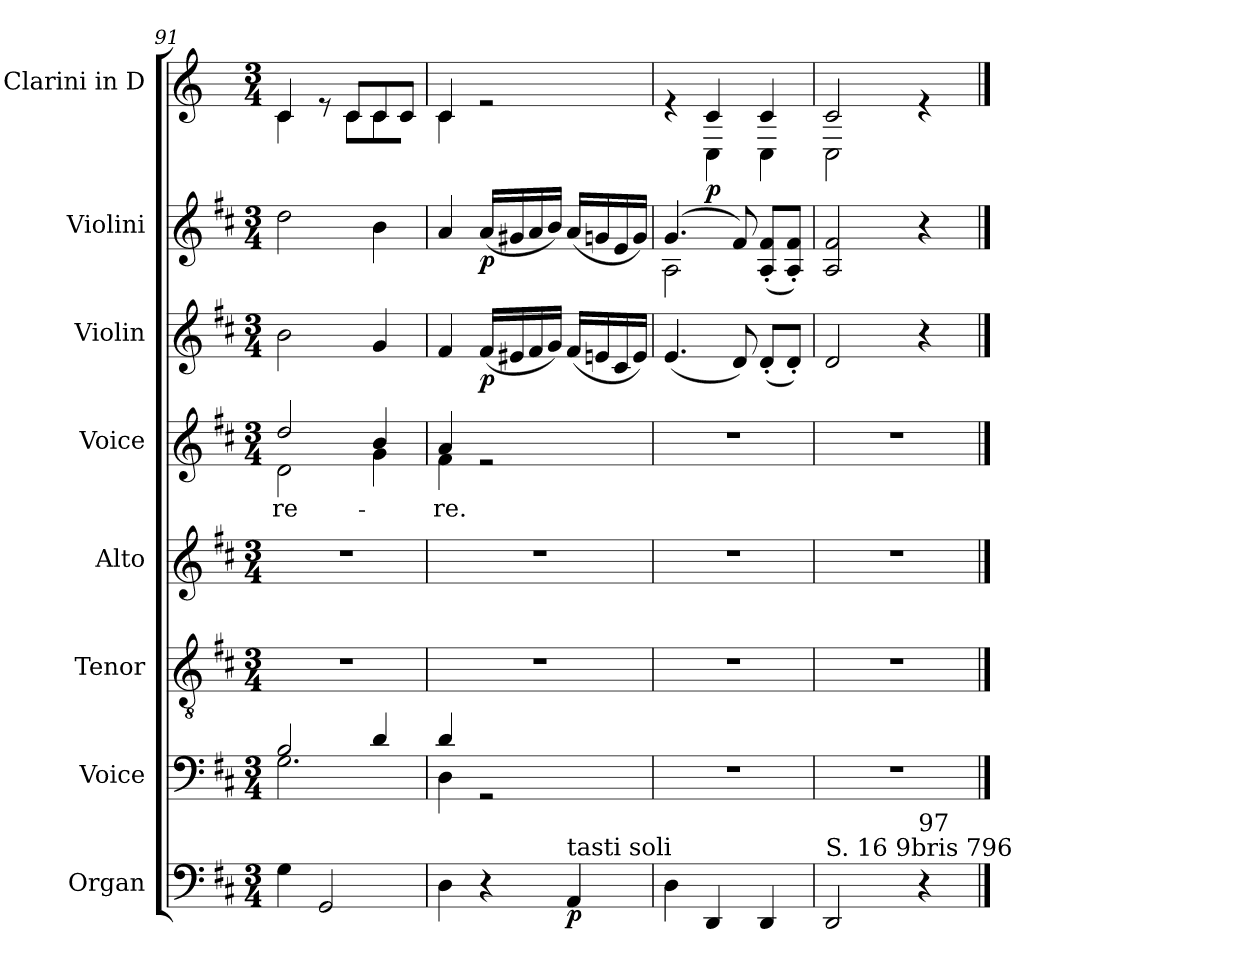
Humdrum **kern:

**kern	**dynam	**kern	**kern	**kern	**kern	**text	**kern	**dynam	**kern	**dynam	**kern	**dynam
*part8	*part8	*part7	*part6	*part5	*part4	*part4	*part3	*part3	*part2	*part2	*part1	*part1
*staff8	*staff8	*staff7	*staff6	*staff5	*staff4	*staff4	*staff3	*staff3	*staff2	*staff2	*staff1	*staff1
*I"Organ	*	*I"Voice	*I"Tenor	*I"Alto	*I"Voice	*	*I"Violin	*	*I"Violini	*	*I"Clarini in D	*
*	*	*	*	*	*	*	*I'Vln	*	*I'Vln	*	*	*
*clefF4	*	*clefF4	*clefGv2	*clefG2	*clefG2	*	*clefG2	*	*clefG2	*	*clefG2	*
*	*	*	*	*	*	*	*	*	*	*	*ITrd-1c-2	*
*k[f#c#]	*	*k[f#c#]	*k[f#c#]	*k[f#c#]	*k[f#c#]	*	*k[f#c#]	*	*k[f#c#]	*	*k[f#c#]	*
*M3/4	*	*M3/4	*M3/4	*M3/4	*M3/4	*	*M3/4	*	*M3/4	*	*M3/4	*
=91	=91	=91	=91	=91	=91	=91	=91	=91	=91	=91	=91	=91
*	*	*^	*	*	*	*	*	*	*	*	*	*
!	!	!	!	!	!	!	!LO:LY:b	!	!	!	!	!	!
*	*	*	*	*	*	*^	*	*	*	*	*	*^	*
4G\	.	2B/	2.G\	2.r	2.r	2dd/	2d\	-re-	2b\	.	2dd\	.	4d/	4d\	.
2GG/	.	.	.	.	.	.	.	.	.	.	.	.	8re	8ryy	.
.	.	.	.	.	.	.	.	.	.	.	.	.	8d/L	8d\L	.
.	.	4d/	.	.	.	4b/	4g\	.	4g/	.	4b\	.	8d/	8d\	.
.	.	.	.	.	.	.	.	.	.	.	.	.	8d/J	8d\Jyy	.
=92	=92	=92	=92	=92	=92	=92	=92	=92	=92	=92	=92	=92	=92	=92	=92
!	!	!	!	!	!	!	!	!LO:LY:b	!	!	!	!	!	!	!
4D\	.	4d/	4D\	2.r	2.r	4a/	4f#\	-re.	4f#/	.	4a/	.	4d/	4d\	.
!	!	!	!	!	!	!	!	!	!	!LO:DY:b	!	!LO:DY:b	!	!	!
4r	.	2rGG	2ryy	.	.	2re	2ryy	.	(16f#/LL	p	(16a/LL	p	2re	2ryy	.
.	.	.	.	.	.	.	.	.	16e#X/	.	16g#X/	.	.	.	.
.	.	.	.	.	.	.	.	.	16f#/	.	16a/	.	.	.	.
.	.	.	.	.	.	.	.	.	16g/JJ)	.	16b/JJ)	.	.	.	.
!LO:TX:a:t=tasti soli	!	!	!	!	!	!	!	!	!	!	!	!	!	!	!
!	!LO:DY:b	!	!	!	!	!	!	!	!	!	!	!	!	!	!
4AA/	p	.	.	.	.	.	.	.	(16f#/LL	.	(16a/LL	.	.	.	.
.	.	.	.	.	.	.	.	.	16en/	.	16gn/	.	.	.	.
.	.	.	.	.	.	.	.	.	16c#/	.	16e/	.	.	.	.
.	.	.	.	.	.	.	.	.	16e/JJ)	.	16g/JJ)	.	.	.	.
*	*	*v	*v	*	*	*v	*v	*	*	*	*	*	*	*	*
=93	=93	=93	=93	=93	=93	=93	=93	=93	=93	=93	=93	=93	=93
*	*	*	*	*	*	*	*	*	*^	*	*	*	*
4D\	.	2.r	2.r	2.r	2.r	.	(4.e/	.	(4.g/	2A\	.	4re	4ryy	.
!	!	!	!	!	!	!	!	!	!	!	!	!	!	!LO:DY:b
4DD/	.	.	.	.	.	.	.	.	.	.	.	4d/	4D\	p
.	.	.	.	.	.	.	8d/)	.	8f#/)	.	.	.	.	.
4DD/	.	.	.	.	.	.	(8d'/L	.	(8A/' 8f#/'L	4ryy	.	4d/	4D\	.
.	.	.	.	.	.	.	8d'/J)	.	8A/' 8f#/'J)	.	.	.	.	.
*	*	*	*	*	*	*	*	*	*v	*v	*	*	*	*
=94	=94	=94	=94	=94	=94	=94	=94	=94	=94	=94	=94	=94	=94
!LO:TX:a:t=S. 16 9bris 796	!	!	!	!	!	!	!	!	!	!	!	!	!
2DD/	.	2.r	2.r	2.r	2.r	.	2d/	.	2A/ 2f#/	.	2d/	2D\	.
!LO:TX:a:t=97	!	!	!	!	!	!	!	!	!	!	!	!	!
4r	.	.	.	.	.	.	4r	.	4r	.	4re	4ryy	.
*	*	*	*	*	*	*	*	*	*	*	*v	*v	*
==	==	==	==	==	==	==	==	==	==	==	==	==
*-	*-	*-	*-	*-	*-	*-	*-	*-	*-	*-	*-	*-
